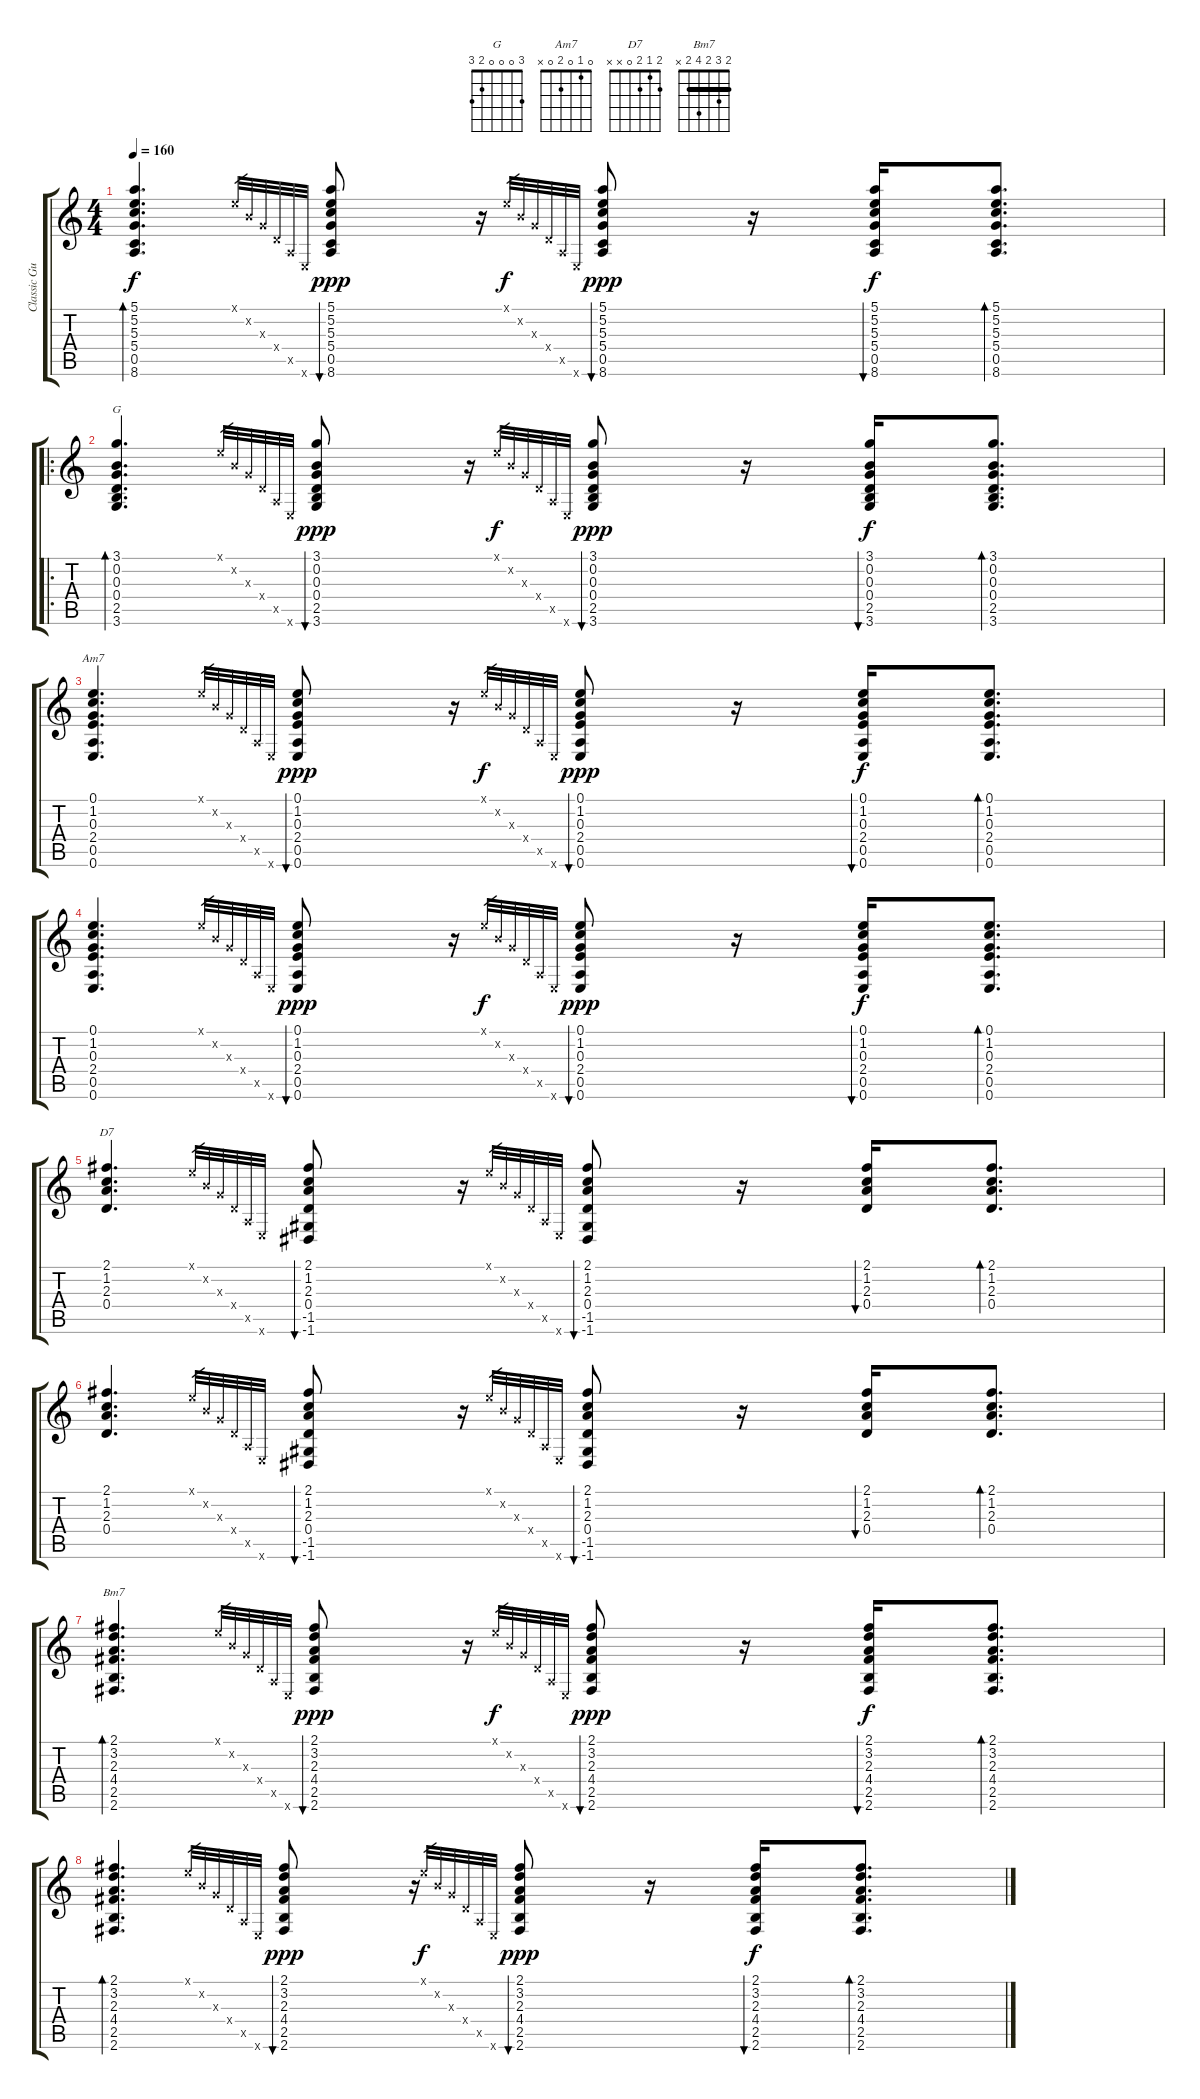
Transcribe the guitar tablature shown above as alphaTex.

\track ("Classic Guitar" "Classic Gu") {instrument acousticguitarnylon}
\staff {score tabs}
\tuning (E4 B3 G3 D3 A2 E2) {hide}
\chord ("G" 3 0 0 0 2 3)
\chord ("Am7" 0 1 0 2 0 x)
\chord ("D7" 2 1 2 0 x x)
\chord ("Bm7" 2 3 2 4 2 x) {barre 2}
\ts (4 4)
\tempo 160
\clef g2
\ks c
(5.1 5.2 5.3 5.4 0.5 8.6).4{d bd 240 dy f} 0.1{x}.32{gr} 0.2{x}.32{gr} 0.3{x}.32{gr} 0.4{x}.32{gr} 0.5{x}.32{gr} 0.6{x}.32{gr} (5.1 5.2 5.3 5.4 0.5 8.6).8{bu 30 dy ppp} r.16 0.1{x}.32{gr dy f} 0.2{x}.32{gr} 0.3{x}.32{gr} 0.4{x}.32{gr} 0.5{x}.32{gr} 0.6{x}.32{gr} (5.1 5.2 5.3 5.4 0.5 8.6).8{bu 30 dy ppp} r.16 (5.1 5.2 5.3 5.4 0.5 8.6).16{bu 30 dy f} (5.1 5.2 5.3 5.4 0.5 8.6).8{d bd 120} |
\ro
(3.1 0.2 0.3 0.4 2.5 3.6).4{d bd 240 ch "G"} 0.1{x}.32{gr} 0.2{x}.32{gr} 0.3{x}.32{gr} 0.4{x}.32{gr} 0.5{x}.32{gr} 0.6{x}.32{gr} (3.1 0.2 0.3 0.4 2.5 3.6).8{bu 30 dy ppp} r.16 0.1{x}.32{gr dy f} 0.2{x}.32{gr} 0.3{x}.32{gr} 0.4{x}.32{gr} 0.5{x}.32{gr} 0.6{x}.32{gr} (3.1 0.2 0.3 0.4 2.5 3.6).8{bu 30 dy ppp} r.16 (3.1 0.2 0.3 0.4 2.5 3.6).16{bu 30 dy f} (3.1 0.2 0.3 0.4 2.5 3.6).8{d bd 120} |
(0.1 1.2 0.3 2.4 0.5 0.6).4{d ch "Am7"} 0.1{x}.32{gr} 0.2{x}.32{gr} 0.3{x}.32{gr} 0.4{x}.32{gr} 0.5{x}.32{gr} 0.6{x}.32{gr} (0.1 1.2 0.3 2.4 0.5 0.6).8{bu 30 dy ppp} r.16 0.1{x}.32{gr dy f} 0.2{x}.32{gr} 0.3{x}.32{gr} 0.4{x}.32{gr} 0.5{x}.32{gr} 0.6{x}.32{gr} (0.1 1.2 0.3 2.4 0.5 0.6).8{bu 30 dy ppp} r.16 (0.1 1.2 0.3 2.4 0.5 0.6).16{bu 30 dy f} (0.1 1.2 0.3 2.4 0.5 0.6).8{d bd 120} |
(0.1 1.2 0.3 2.4 0.5 0.6).4{d} 0.1{x}.32{gr} 0.2{x}.32{gr} 0.3{x}.32{gr} 0.4{x}.32{gr} 0.5{x}.32{gr} 0.6{x}.32{gr} (0.1 1.2 0.3 2.4 0.5 0.6).8{bu 30 dy ppp} r.16 0.1{x}.32{gr dy f} 0.2{x}.32{gr} 0.3{x}.32{gr} 0.4{x}.32{gr} 0.5{x}.32{gr} 0.6{x}.32{gr} (0.1 1.2 0.3 2.4 0.5 0.6).8{bu 30 dy ppp} r.16 (0.1 1.2 0.3 2.4 0.5 0.6).16{bu 30 dy f} (0.1 1.2 0.3 2.4 0.5 0.6).8{d bd 120} |
(2.1 1.2 2.3 0.4).4{d ch "D7"} 0.1{x}.32{gr} 0.2{x}.32{gr} 0.3{x}.32{gr} 0.4{x}.32{gr} 0.5{x}.32{gr} 0.6{x}.32{gr} (2.1 1.2 2.3 0.4 -1.5 -1.6).8{bu 30} r.16 0.1{x}.32{gr} 0.2{x}.32{gr} 0.3{x}.32{gr} 0.4{x}.32{gr} 0.5{x}.32{gr} 0.6{x}.32{gr} (2.1 1.2 2.3 0.4 -1.5 -1.6).8{bu 30} r.16 (2.1 1.2 2.3 0.4).16{bu 30} (2.1 1.2 2.3 0.4).8{d bd 120} |
(2.1 1.2 2.3 0.4).4{d} 0.1{x}.32{gr} 0.2{x}.32{gr} 0.3{x}.32{gr} 0.4{x}.32{gr} 0.5{x}.32{gr} 0.6{x}.32{gr} (2.1 1.2 2.3 0.4 -1.5 -1.6).8{bu 30} r.16 0.1{x}.32{gr} 0.2{x}.32{gr} 0.3{x}.32{gr} 0.4{x}.32{gr} 0.5{x}.32{gr} 0.6{x}.32{gr} (2.1 1.2 2.3 0.4 -1.5 -1.6).8{bu 30} r.16 (2.1 1.2 2.3 0.4).16{bu 30} (2.1 1.2 2.3 0.4).8{d bd 120} |
(2.1 3.2 2.3 4.4 2.5 2.6).4{d bd 240 ch "Bm7"} 0.1{x}.32{gr} 0.2{x}.32{gr} 0.3{x}.32{gr} 0.4{x}.32{gr} 0.5{x}.32{gr} 0.6{x}.32{gr} (2.1 3.2 2.3 4.4 2.5 2.6).8{bu 30 dy ppp} r.16 0.1{x}.32{gr dy f} 0.2{x}.32{gr} 0.3{x}.32{gr} 0.4{x}.32{gr} 0.5{x}.32{gr} 0.6{x}.32{gr} (2.1 3.2 2.3 4.4 2.5 2.6).8{bu 30 dy ppp} r.16 (2.1 3.2 2.3 4.4 2.5 2.6).16{bu 30 dy f} (2.1 3.2 2.3 4.4 2.5 2.6).8{d bd 120} |
(2.1 3.2 2.3 4.4 2.5 2.6).4{d bd 240} 0.1{x}.32{gr} 0.2{x}.32{gr} 0.3{x}.32{gr} 0.4{x}.32{gr} 0.5{x}.32{gr} 0.6{x}.32{gr} (2.1 3.2 2.3 4.4 2.5 2.6).8{bu 30 dy ppp} r.16 0.1{x}.32{gr dy f} 0.2{x}.32{gr} 0.3{x}.32{gr} 0.4{x}.32{gr} 0.5{x}.32{gr} 0.6{x}.32{gr} (2.1 3.2 2.3 4.4 2.5 2.6).8{bu 30 dy ppp} r.16 (2.1 3.2 2.3 4.4 2.5 2.6).16{bu 30 dy f} (2.1 3.2 2.3 4.4 2.5 2.6).8{d bd 120}
